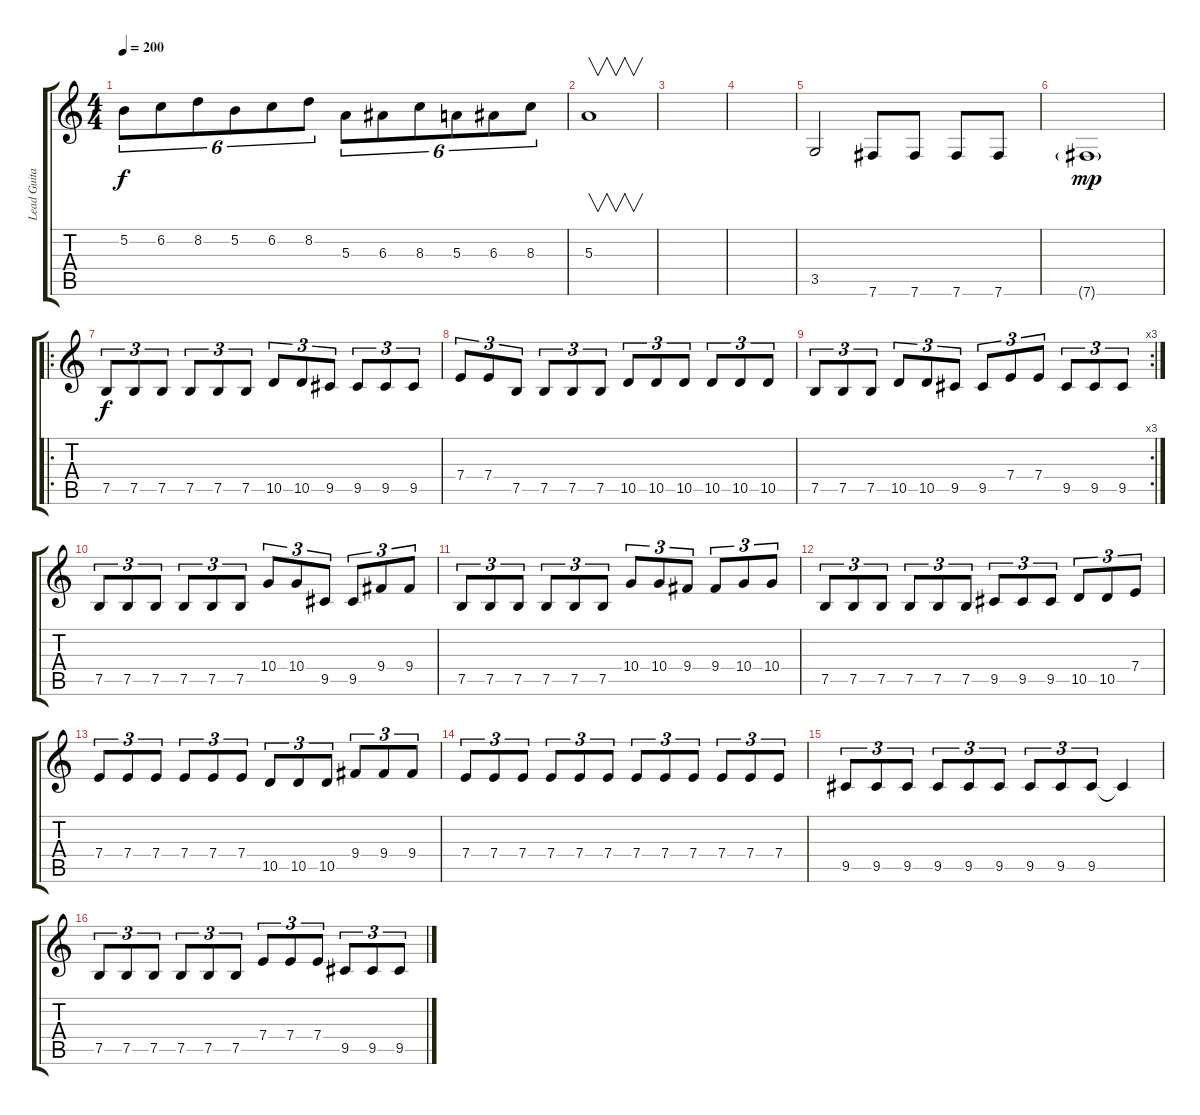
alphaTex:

\track ("Lead Guitar" "Lead Guita") {instrument distortionguitar}
\staff {score tabs}
\tuning (B3 Gb3 E3 A2 E2 B1) {hide}
\ts (4 4)
\tempo 200
\clef g2
\ks c
5.2.8{tu (6 4) dy f} 6.2.8{tu (6 4)} 8.2.8{tu (6 4)} 5.2.8{tu (6 4)} 6.2.8{tu (6 4)} 8.2.8{tu (6 4)} 5.3.8{tu (6 4)} 6.3.8{tu (6 4)} 8.3.8{tu (6 4)} 5.3.8{tu (6 4)} 6.3.8{tu (6 4)} 8.3.8{tu (6 4)} |
5.3.1{v} |
|
|
3.5.2 7.6.8 7.6.8 7.6.8 7.6.8 |
7.6{g}.1{dy mp} |
\ro
7.5.8{tu (3 2) dy f} 7.5.8{tu (3 2)} 7.5.8{tu (3 2)} 7.5.8{tu (3 2)} 7.5.8{tu (3 2)} 7.5.8{tu (3 2)} 10.5.8{tu (3 2)} 10.5.8{tu (3 2)} 9.5.8{tu (3 2)} 9.5.8{tu (3 2)} 9.5.8{tu (3 2)} 9.5.8{tu (3 2)} |
7.4.8{tu (3 2)} 7.4.8{tu (3 2)} 7.5.8{tu (3 2)} 7.5.8{tu (3 2)} 7.5.8{tu (3 2)} 7.5.8{tu (3 2)} 10.5.8{tu (3 2)} 10.5.8{tu (3 2)} 10.5.8{tu (3 2)} 10.5.8{tu (3 2)} 10.5.8{tu (3 2)} 10.5.8{tu (3 2)} |
\rc 3
7.5.8{tu (3 2)} 7.5.8{tu (3 2)} 7.5.8{tu (3 2)} 10.5.8{tu (3 2)} 10.5.8{tu (3 2)} 9.5.8{tu (3 2)} 9.5.8{tu (3 2)} 7.4.8{tu (3 2)} 7.4.8{tu (3 2)} 9.5.8{tu (3 2)} 9.5.8{tu (3 2)} 9.5.8{tu (3 2)} |
7.5.8{tu (3 2)} 7.5.8{tu (3 2)} 7.5.8{tu (3 2)} 7.5.8{tu (3 2)} 7.5.8{tu (3 2)} 7.5.8{tu (3 2)} 10.4.8{tu (3 2)} 10.4.8{tu (3 2)} 9.5.8{tu (3 2)} 9.5.8{tu (3 2)} 9.4.8{tu (3 2)} 9.4.8{tu (3 2)} |
7.5.8{tu (3 2)} 7.5.8{tu (3 2)} 7.5.8{tu (3 2)} 7.5.8{tu (3 2)} 7.5.8{tu (3 2)} 7.5.8{tu (3 2)} 10.4.8{tu (3 2)} 10.4.8{tu (3 2)} 9.4.8{tu (3 2)} 9.4.8{tu (3 2)} 10.4.8{tu (3 2)} 10.4.8{tu (3 2)} |
7.5.8{tu (3 2)} 7.5.8{tu (3 2)} 7.5.8{tu (3 2)} 7.5.8{tu (3 2)} 7.5.8{tu (3 2)} 7.5.8{tu (3 2)} 9.5.8{tu (3 2)} 9.5.8{tu (3 2)} 9.5.8{tu (3 2)} 10.5.8{tu (3 2)} 10.5.8{tu (3 2)} 7.4.8{tu (3 2)} |
7.4.8{tu (3 2)} 7.4.8{tu (3 2)} 7.4.8{tu (3 2)} 7.4.8{tu (3 2)} 7.4.8{tu (3 2)} 7.4.8{tu (3 2)} 10.5.8{tu (3 2)} 10.5.8{tu (3 2)} 10.5.8{tu (3 2)} 9.4.8{tu (3 2)} 9.4.8{tu (3 2)} 9.4.8{tu (3 2)} |
7.4.8{tu (3 2)} 7.4.8{tu (3 2)} 7.4.8{tu (3 2)} 7.4.8{tu (3 2)} 7.4.8{tu (3 2)} 7.4.8{tu (3 2)} 7.4.8{tu (3 2)} 7.4.8{tu (3 2)} 7.4.8{tu (3 2)} 7.4.8{tu (3 2)} 7.4.8{tu (3 2)} 7.4.8{tu (3 2)} |
9.5.8{tu (3 2)} 9.5.8{tu (3 2)} 9.5.8{tu (3 2)} 9.5.8{tu (3 2)} 9.5.8{tu (3 2)} 9.5.8{tu (3 2)} 9.5.8{tu (3 2)} 9.5.8{tu (3 2)} 9.5.8{tu (3 2)} 9.5{t}.4 |
7.5.8{tu (3 2)} 7.5.8{tu (3 2)} 7.5.8{tu (3 2)} 7.5.8{tu (3 2)} 7.5.8{tu (3 2)} 7.5.8{tu (3 2)} 7.4.8{tu (3 2)} 7.4.8{tu (3 2)} 7.4.8{tu (3 2)} 9.5.8{tu (3 2)} 9.5.8{tu (3 2)} 9.5.8{tu (3 2)}
